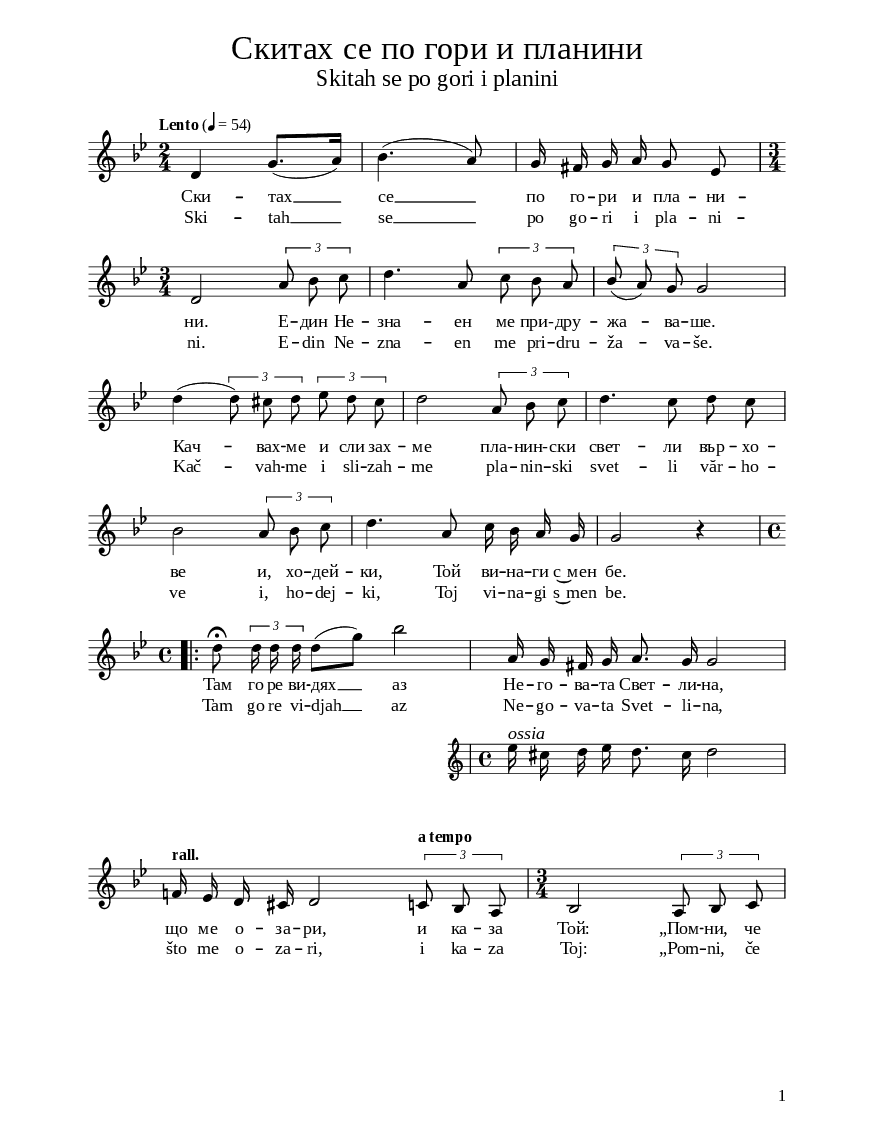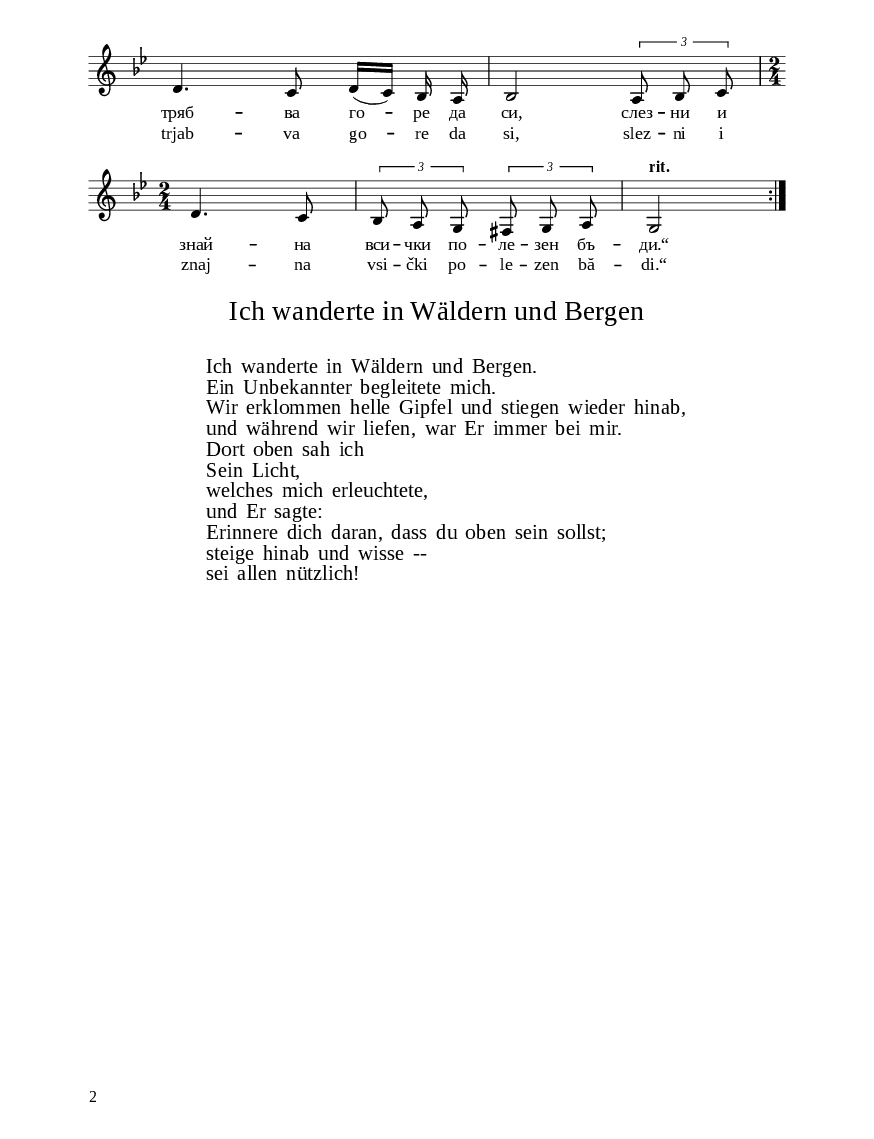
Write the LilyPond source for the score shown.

\version "2.24.1"

\include "include/globals.ily"

\bookpart {
  \label #'ref133
  \tocItem \markup "Скитах се по гори и планини – Skitah se po gori i planini"
  \include "include/bookpart-paper.ily"
  \score {
    \include "include/score-layout.ily"


    \new Voice \relative c' {
      \clef treble
      \key g \minor
      \time 2/4
      \tempoFunc "Lento" 4 "54"
      \autoBeamOff
      d4  g8. (  [a16] ) | % 2
      bes4. (  a8 ) | % 3
      g16  fis16  g16  a16  g8
      es8 \break | % 4
      \time 3/4  | % 4
      d2
      \tupletUp \times 2/3  {
        a'8   bes8  c8
      }
      | % 5
      d4.  a8
      \times 2/3  {
        c8   bes8  a8
      }
      | % 6

      \times 2/3  {
        \stemUp bes8 (   a8 )  g8
      } \stemNeutral
      g2 \break | % 7
      d'4 (
      \times 2/3  {
        d8 )   cis8  d8
      }

      \times 2/3  {
        es8   d8  cis8
      }
      | % 8
      d2
      \times 2/3  {
        a8   bes8  c8
      }
      | % 9
      d4.  c8  d8  c8 \break
      |
      bes2
      \times 2/3  {
        a8   bes8  c8
      }
      | % 11
      d4.  a8  c16  bes16
      a16  g16 | % 12
      g2 r4 \break \repeat volta 2 {
        | % 13
        \time 4/4  | % 13
        d'8 ^\fermata
        \times 2/3  {
          d16  d16  d16 ]
        }
        d8 ( [  g8 ) ]  bes2 | % 14
        <<
          \new Staff { \autoBeamOff e,16 ^\markup { \large \italic "ossia"} cis d e d8. cis16 d2 } |
          {
            a16  g16  fis16  g16 a8.  g16  g2
          }
        >>
        \break | % 15

        \tempo "rall." f!16 es16
        d16  cis16  d2
        \times 2/3  {
          \tempo "a tempo" c8 bes8
          a8
        }
        | % 16
        \time 3/4  | % 16
        bes2
        \times 2/3  {
          a8  bes8  c8
        }
        \break | % 17
        d4.  c8  d16 ( [  c16
        ) ]  bes16  a16 | % 18
        bes2
        \times 2/3  {
          a8   bes8  c8
        } \time 2/4 \break | % 19
        d4.  c8 |
        \times 2/3  {
          bes8   a8  g8
        }
        \times 2/3  {
          fis8   g8    a8
        } |
        \tempo "rit." g2

      }
    }

    \addlyrics {
      Ски -- тах __  се __  по го -- ри
      и пла -- ни -- ни. Е -- дин Не --
      зна -- ен ме "при-" -- дру -- жа  --
      ва -- ше. Кач -- вах -- ме и сли
      -- зах -- ме "пла-" -- "нин-" -- ски свет --
      ли вър -- хо -- ве и, хо -- дей --
      ки, Той ви -- на -- ги с~мен бе.
      Там го -- ре ви -- дях __  аз Не --
      го -- ва -- та Свет -- ли -- на, що
      ме о -- за -- ри, и ка -- за Той:
      „Пом -- ни, че тряб -- ва го --
      ре да си, слез -- ни и знай -- на
      вси -- чки по -- ле -- зен бъ --
      ди.“
    }
    \addlyrics {
      Ski -- tah __ se __ po go -- ri
      i pla -- ni -- ni. E -- din Ne --
      zna -- en me pri -- dru -- ža  --
      va -- še. Kač -- vah -- me i sli
      -- zah -- me pla -- nin -- ski svet --
      li văr -- ho -- ve i, ho -- dej --
      ki, Toj vi -- na -- gi s~men be.
      Tam go -- re vi -- djah __  az Ne --
      go -- va -- ta Svet -- li -- na, što
      me o -- za -- ri, i ka -- za Toj:
      „Pom -- ni, če trjab -- va go --
      re da si, slez -- ni i znaj -- na
      vsi -- čki po -- le -- zen bă --
      di.“
    }

    \header {
      title = \titleFunc "Скитах се по гори и планини" "Skitah se po gori i planini"
    }

    \midi{}

  } % score



  % include foreign translation(s) of the song
  \version "2.20.0"

\markup \fill-line { \fontsize #deTitleFontSize "Ich wanderte in Wäldern und Bergen" }
\markup \null
\markup \null
\markup \fontsize #deCoupletFontSize {
  \hspace #10
  \override #`(baseline-skip . ,deCoupletBaselineSkip)

  \column {
    \line { " " }


  \line { " " Ich wanderte in Wäldern und Bergen. }

  \line { " " Ein Unbekannter begleitete mich. }

  \line { " " Wir erklommen helle Gipfel und stiegen wieder hinab,  }

  \line { " " und während wir liefen, war Er immer bei mir.  }

  \line { " " Dort oben sah ich }

  \line { " " Sein Licht,  }

  \line { " " welches mich erleuchtete,  }

  \line { " " und Er sagte:  }

  \line { " " Erinnere dich daran, dass du oben sein sollst; }

  \line { " " steige hinab und wisse -- }

  \line { " " sei allen nützlich! }


  }
}


} % bookpart
